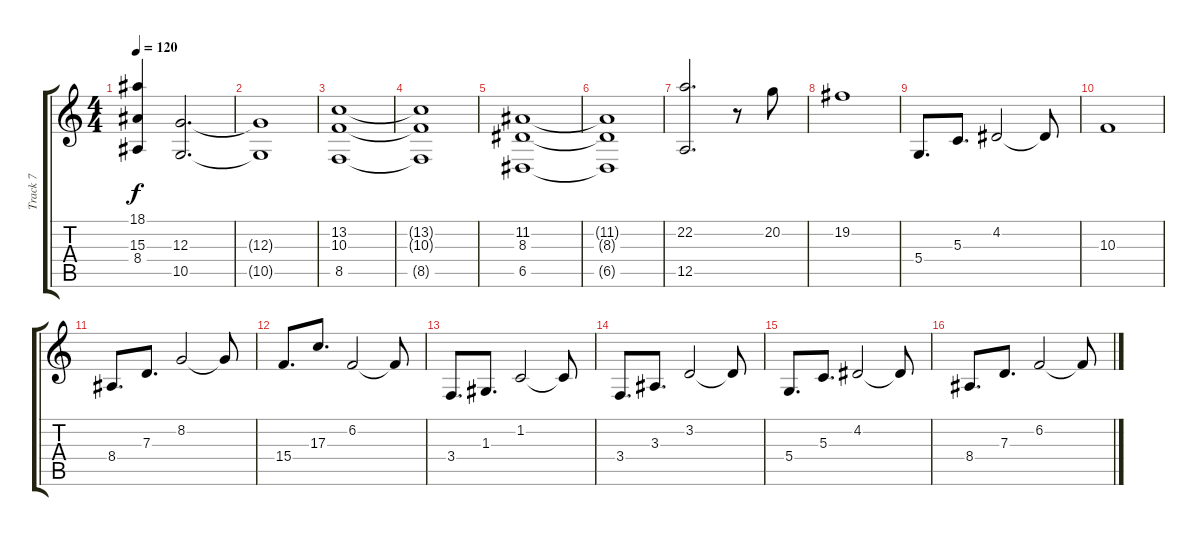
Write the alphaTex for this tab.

\track ("Track 7" "Track 7") {instrument acousticgrandpiano}
\staff {score tabs}
\tuning (E4 B3 G3 D3 A2 E2) {hide}
\ts (4 4)
\tempo 120
\clef g2
\ks c
(18.1 15.3 8.4).4{dy f} (12.3 10.5).2{d} |
(12.3{t} 10.5{t}).1 |
(13.2 10.3 8.5).1 |
(13.2{t} 10.3{t} 8.5{t}).1 |
(11.2 8.3 6.5).1 |
(11.2{t} 8.3{t} 6.5{t}).1 |
(22.2 12.5).2{d} r.8 20.2.8 |
19.2.1 |
5.4.8{d} 5.3.8{d} 4.2.2 4.2{t}.8 |
10.3.1 |
8.4.8{d} 7.3.8{d} 8.2.2 8.2{t}.8 |
15.4.8{d} 17.3.8{d} 6.2.2 6.2{t}.8 |
3.4.8{d} 1.3.8{d} 1.2.2 1.2{t}.8 |
3.4.8{d} 3.3.8{d} 3.2.2 3.2{t}.8 |
5.4.8{d} 5.3.8{d} 4.2.2 4.2{t}.8 |
8.4.8{d} 7.3.8{d} 6.2.2 6.2{t}.8
